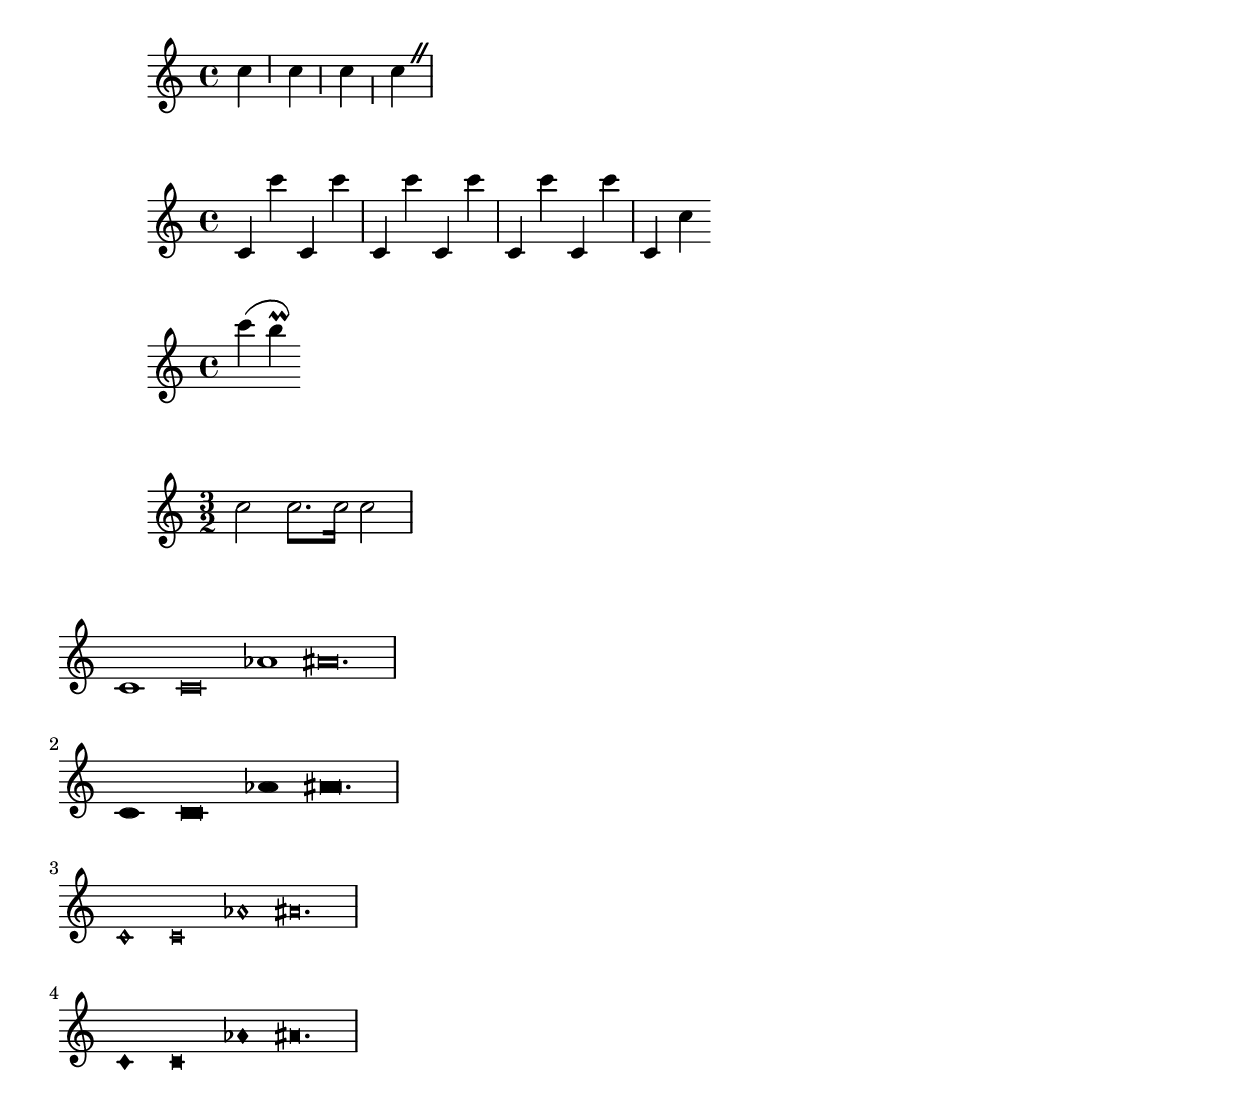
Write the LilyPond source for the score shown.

\version "2.15.20"
%% Custom bar lines
\defineBarLine "!!:" #'("" "!!:" "!! ")
\defineBarLine ".!:" #'("|" ".!:" ".! ")
\defineBarLine "|!:" #'("|" "|!:" "|! ")
\defineBarLine "!:" #'("" "!:" "! ")
\defineBarLine ":!." #'(":!." "" " !.")
\defineBarLine ":!|" #'(":!|" "" " !|")
\defineBarLine ":||:" #'(":||:" "" " || ")
\defineBarLine "|;|" #'("|;|" "" "| |")
\defineBarLine " .|:" #'("" ".|:" ".| ")
\defineBarLine "|.|:" #'("|." ".|:" "|.| ")
\defineBarLine "||.!:" #'("||" ".!:" ".! ")
\defineBarLine "||.|:" #'("||" ".|:" ".| ")

%% Breathing signs from Hippolyte et Aricie
cesure = {
  \once\override BreathingSign #'text = \markup \fontsize #2 "|"
  \once\override BreathingSign #'Y-offset = #0
  \breathe
}
cesureCenter = {
  \once\override BreathingSign #'text = \markup \fontsize #2 "|"
  \once\override BreathingSign #'Y-offset = #-1
  \breathe
}
cesureDown = {
  \once\override BreathingSign #'text = \markup \fontsize #2 "|"
  \once\override BreathingSign #'Y-offset = #-2
  \breathe
}

cesureInstr = {
  \once\override BreathingSign #'text = \markup \musicglyph #"scripts.caesura.straight"
  \breathe
}

cesureInstrCenter = {
  \once\override BreathingSign #'text = \markup \musicglyph #"scripts.caesura.straight"
  \once\override BreathingSign #'Y-offset = #-1
  \breathe
}
cesureInstrDown = {
  \once\override BreathingSign #'text = \markup \musicglyph #"scripts.caesura.straight"
  \once\override BreathingSign #'Y-offset = #-2
  \breathe
}

dotSign=\markup\vcenter "╸"

%% New baroque scripts (Charpentier, Rameau...)
#(define-public baroque-script-alist
   (append!
    `(("accinv"
         ; accent inversé
         (script-stencil
          . (markup . ,#{ \markup\rotate#180 \musicglyph#"scripts.sforzato" #}))
         (padding . 0.20)
         (avoid-slur . around)
         (direction . ,UP))
      ("t"
       (script-stencil
        . (markup . ,(markup #:center-align #:sans #:fontsize -2 #:bold "t")))
       (padding . 0.20)
       (avoid-slur . around)
       (direction . ,UP))
      ("trillSharp"
       (script-stencil
        . (markup . , #{ \markup\center-align\concat\vcenter {
                           \smaller\smaller\sharp
                           \musicglyph #"scripts.stopped" } #}))
       (padding . 0.20)
       (avoid-slur . around)
       (direction . ,UP))
      ("trillNatural"
       (script-stencil
        . (markup . , #{ \markup\center-align\concat\vcenter {
                           \smaller\smaller\natural
                           \musicglyph #"scripts.stopped" } #}))
       (padding . 0.20)
       (avoid-slur . around)
       (direction . ,UP))
      ("trillSug"
       (script-stencil
        . (markup . , #{ \markup\center-align\concat {
     \smaller\smaller\musicglyph #"accidentals.leftparen"
     \musicglyph #"scripts.stopped"
     \translate #'(-0.6 . 0) \smaller\smaller\musicglyph #"accidentals.rightparen"
   } #}))
       (padding . 0.20)
       (avoid-slur . around)
       (direction . ,UP))
      ("prallSug"
       (script-stencil
        . (markup . , #{ \markup\center-align\concat {
     \smaller\smaller\musicglyph #"accidentals.leftparen"
     \musicglyph #"scripts.prall"
     \translate #'(-0.6 . 0) \smaller\smaller\musicglyph #"accidentals.rightparen"
   } #}))
       (padding . 0.20)
       (avoid-slur . around)
       (direction . ,UP))
      ("arcTrill" ; + with an arc above (like a formata with a + signe instead of dot)
       (script-stencil . (markup . , #{
     \markup\rotate#-90 \concat {
       \musicglyph#"accidentals.leftparen"
       \musicglyph#"scripts.stopped"
     }#}))
       (padding . 0.20)
       (avoid-slur . around)
       (direction . ,UP))
      ("arcPrall"
       (script-stencil . (markup . , #{
     \markup\rotate#-90 \concat {
       \musicglyph#"accidentals.leftparen"
       \rotate#90 \musicglyph#"scripts.prall"
     }#}))
       (padding . 0.20)
       (avoid-slur . around)
       (direction . ,UP))
      ("arcDot"
       (script-stencil . (markup . , #{
     \markup\rotate#-90 \concat {
       \musicglyph#"accidentals.leftparen"
       \musicglyph#"scripts.staccato"
     }#}))
       (padding . 0.40)
       (avoid-slur . around)
       (direction . ,UP))
      ("arcArc"
       (script-stencil
        . (markup
           . , #{
     \markup\combine\combine
     \translate #'(0 . 1) \musicglyph #"scripts.ufermata"
     \with-color #white \translate #'(0 . 1.2) \draw-circle #0.4 #0 ##t
     \combine
     \smaller\smaller\translate #'(0 . 0) \musicglyph #"scripts.ufermata"
     \with-color #white \translate #'(0 . 0.2) \draw-circle #0.4 #0 ##t
     #}))
       (padding . 0.40)
       (avoid-slur . around)
       (direction . ,UP))
      ("arcArcDot"
       (script-stencil
        . (markup
           . , #{
     \markup\combine\combine
     \translate #'(0 . 1) \musicglyph #"scripts.ufermata"
     \with-color #white \translate #'(0 . 1.2) \draw-circle #0.4 #0 ##t
     \smaller\smaller \translate #'(0 . 0) \musicglyph #"scripts.ufermata"
     #}))
       (padding . 0.40)
       (avoid-slur . around)
       (direction . ,UP))
      ("dotDot"
       (script-stencil
        . (markup . ,(markup #:center-align #:line (#:musicglyph "period" #:musicglyph "period"))))
       (padding . 0.20)
       (avoid-slur . around)
       (direction . ,UP))

       ("dotFour"
        (script-stencil
         . (markup . ,#{\markup\center-align {
                   \musicglyph#"scripts.staccato"
                   \musicglyph#"scripts.staccato"
                   \musicglyph#"scripts.staccato"
                   \musicglyph#"scripts.staccato" }#}))
        (padding . 0.20)
        (avoid-slur . around)
        (direction . ,DOWN))

       ("dotFourLig"
        (script-stencil
         . (markup . ,#{ \markup\rotate#-90 \concat {
       \musicglyph#"accidentals.leftparen"
       \rotate#90 \center-align\override #'(word-space . 0.1) \line {
         \musicglyph#"scripts.staccato"
         \musicglyph#"scripts.staccato"
         \musicglyph#"scripts.staccato"
         \musicglyph#"scripts.staccato"
         }
       }#}))
        (padding . 0.40)
        (avoid-slur . around)
        (direction . ,UP))
       ("dotFourLigDown"
        (script-stencil
         . (markup . ,#{ \markup\rotate#90 \concat {
       \musicglyph#"accidentals.leftparen"
       \rotate#90 \center-align\override #'(word-space . 0.1) \line {
         \musicglyph#"scripts.staccato"
         \musicglyph#"scripts.staccato"
         \musicglyph#"scripts.staccato"
         \musicglyph#"scripts.staccato"
         }
       }#}))
        (padding . 0.40)
        (avoid-slur . around)
        (direction . ,DOWN))
       ("prallLig"
        (script-stencil
         . (markup . ,#{ \markup\rotate#-90 \concat {
                   \larger\musicglyph#"accidentals.leftparen"
                   \rotate#90 \center-align \musicglyph#"scripts.prallprall" }#}))
        (padding . 0.40)
        (avoid-slur . around)
        (direction . ,UP))

       ("dotEight"
        (script-stencil
         . (markup . ,#{\markup\center-align {
                   \musicglyph#"scripts.staccato"
                   \musicglyph#"scripts.staccato"
                   \musicglyph#"scripts.staccato"
                   \musicglyph#"scripts.staccato"
                   \musicglyph#"scripts.staccato"
                   \musicglyph#"scripts.staccato"
                   \musicglyph#"scripts.staccato"
                   \musicglyph#"scripts.staccato" }#}))
        (padding . 0.20)
        (avoid-slur . around)
        (direction . ,DOWN))      
       
       ("dotPrall"
        ; Articulation used Charpentier: a dot, followed by a prall sign
        (script-stencil . (markup . , #{
     \markup\concat\vcenter { "╸" \musicglyph#"scripts.prall" }#}))
       (padding . 0.20)
       (avoid-slur . around)
       (direction . ,UP))
      ("dotDoublePrallDoublePrall"
        (script-stencil . (markup . , #{
     \markup\override #'(baseline-skip . 0) \column {
       \concat\vcenter { "╸" \musicglyph#"scripts.prallprall" }
       \concat\vcenter { \transparent "╸" \musicglyph#"scripts.prallprall" }
     }#}))
       (padding . 0.20)
       (avoid-slur . around)
       (direction . ,UP))
      ("doublePrall"
       (script-stencil
        . (markup . ,(markup #:override '(baseline-skip . 0)
                             #:center-align #:column (#:musicglyph "scripts.prall"
                                                      #:musicglyph "scripts.prall"))))
       (padding . 0.20)
       (avoid-slur . around)
       (direction . ,UP))
      )
    default-script-alist))

#(define (baroque-script-interface::print grob)
   (let ((script-stencil (ly:grob-property grob 'script-stencil)))
     (cond ((and (pair? script-stencil)
                 (eqv? 'markup (car script-stencil)))
            (set! (ly:grob-property grob 'font-encoding) 'latin1)
            (grob-interpret-markup grob (cdr script-stencil)))
           (else
            (ly:script-interface::print grob)))))

\layout {
  \context {
    \Score
    scriptDefinitions = #baroque-script-alist
  }
  \context {
    \Voice
    \override Script #'stencil = #baroque-script-interface::print
  }
}
accinv = #(make-articulation "accinv")
trill = #(make-articulation "stopped")
trillSharp = #(make-articulation "trillSharp")
trillNatural = #(make-articulation "trillNatural")
tr = #(make-articulation "t")
trillSug = #(make-articulation "trillSug")
prallSug = #(make-articulation "prallSug")
arcTrill = #(make-articulation "arcTrill")
arcPrall = #(make-articulation "arcPrall")
arcDot = #(make-articulation "arcDot")
arcArc = #(make-articulation "arcArc")
arcArcDot = #(make-articulation "arcArcDot")
dotDot = #(make-articulation "dotDot")
dotFour = #(make-articulation "dotFour")
dotFourLig = #(make-articulation "dotFourLig")
dotFourLigDown = #(make-articulation "dotFourLigDown")
dotEight = #(make-articulation "dotEight")
dotPrall = #(make-articulation "dotPrall")
dotDoublePrallDoublePrall = #(make-articulation "dotDoublePrallDoublePrall")
doublePrall = #(make-articulation "doublePrall")
prallLig = #(make-articulation "prallLig")

\layout {
  \context {
    \Voice
    \name "Voice"
    \override Script #'avoid-slur = #'outside
  }
  \context {
    \CueVoice
    \name "CueVoice"
    \override Script #'avoid-slur = #'outside
  }
}

%% A slur and a prall, both joined on their right ends
slurPrall = {
  \once\override Slur #'direction = #UP
  \once\override Slur #'text = \markup\musicglyph #"scripts.prall"
  \once\override Slur #'stencil =
  #(lambda (grob)
     (let* ((slur-stencil (ly:slur::print grob))
            (coords (ly:slur::calc-control-points grob))
            (X-ext (ly:stencil-extent slur-stencil X))
            (Y-ext (ly:stencil-extent slur-stencil Y))
            (text-stencil (ly:text-interface::print grob))
            (text-width (interval-length (ly:stencil-extent text-stencil X)))
            (prall-stencil (ly:stencil-translate
                            (ly:stencil-aligned-to text-stencil X LEFT)
                            (cons (- (cdr X-ext) text-width 0.17)
                                  (+ (if (< (cdr (list-ref coords 3)) 2.8)
                                         (- 2.8 (cdr (list-ref coords 3)))
                                         0.5)
                                     (- (cdr (list-ref coords 3)) 0.15)))))
            (combo-stencil (ly:stencil-add slur-stencil prall-stencil)))
       (ly:stencil-translate combo-stencil (cons 0 0))))
  \once\override Slur #'control-points =
  #(lambda (grob)
     (let* ((coords (ly:slur::calc-control-points grob))
            (point-0 (list-ref coords 0))
            (point-1 (list-ref coords 1))
            (point-2 (list-ref coords 2))
            (point-3 (list-ref coords 3))
            (text-stencil (ly:text-interface::print grob))
            (text-width (interval-length (ly:stencil-extent text-stencil X))))
       (set-cdr! point-1 (+ (cdr point-1) 1))
       (set-car! point-2 (+ (car point-2) (/ text-width 1.0)))
       (set-car! point-3 (+ (car point-3) 0.34 (/ text-width 2.0)))
       (set-cdr! point-3 (if (< (cdr point-3) 2.8)
                             2.8
                             (+ 0.5 (cdr point-3))))
       (set-cdr! point-2 (+ (cdr point-3) 2.0))
       coords))
}

%% Charpentier
%% For quarter note with eighth note flag and half note note head (in e.g. 3/2)
#(define-public (calc-white-note-head-glyph grob)
   (let ((style (ly:grob-property grob 'style))
         (duration-log (min 1 (ly:grob-property grob 'duration-log))))
     (select-head-glyph style duration-log)))

whiteNoteHeadsOn = {
  \override Staff.NoteHead #'style = #'baroque
  \override Staff.NoteHead #'glyph-name = #calc-white-note-head-glyph
}
whiteNoteHeadsOff = {
  \revert Staff.NoteHead #'style
  \revert Staff.NoteHead #'glyph-name
}

%% Black notation, for breve and whole notes
#(define-public (ly:note-head::print-black grob)
   (let ((head-style (ly:grob-property grob 'style)))
     (case head-style
       ((baroque default)
        (let* ((head-stencil (ly:note-head::print grob))
               (duration (ly:grob-property grob 'duration-log))
               (glyph-name (format #f "noteheads.s~a"
                                   (ly:grob-property grob 'glyph-name)))
               (glyph (grob-interpret-markup
                       grob
                       (make-musicglyph-markup glyph-name))))
          (ly:stencil-add
           (ly:stencil-translate
            (ly:stencil-aligned-to
             (stencil-with-color
              (if (>= duration 0)
                  ;; oval for whole note
                  (make-oval-stencil
                   (* 0.9 (/ (interval-length (ly:stencil-extent glyph X)) 2))
                   (* 1.1 (/ (interval-length (ly:stencil-extent glyph Y)) 2))
                   0 #t)
                  ;; rectangle for breve
                  (make-filled-box-stencil (ly:stencil-extent glyph X)
                                           (ly:stencil-extent glyph Y)))
              black)
             X CENTER)
            (cons (/ (interval-length (ly:stencil-extent head-stencil X)) 2)
                  0))
           head-stencil)))
       ((petrucci)
        (set! (ly:grob-property grob 'style) 'blackpetrucci)
        (ly:note-head::print grob))
       (else
        (ly:note-head::print grob)))))

blackNotation =
#(define-music-function (parser location music) (ly:music?)
   #{ \override NoteHead #'stencil = #ly:note-head::print-black
      \override NoteHead #'Y-extent =
      #(ly:make-unpure-pure-container
        ly:grob::stencil-height
        (lambda (grob b e) (ly:grob::stencil-height grob)))
      $music
      \revert NoteHead #'stencil #})

ficta = { \once\set suggestAccidentals = ##t }

%% Nuances
tresdoux =
#(make-music 'TextScriptEvent
             'text (markup #:whiteout #:italic #:general-align X -0.75
                           "tres doux"))
tresdouxSug =
#(make-music 'TextScriptEvent
             'text (markup #:whiteout #:italic #:general-align X -0.75
                           "[tres doux]"))

doux =
#(make-music 'TextScriptEvent
             'text (markup #:whiteout #:italic #:general-align X -0.5 "doux"))
douxSug =
#(make-music 'TextScriptEvent
             'text (markup #:whiteout #:italic #:general-align X -0.5 "[doux]"))

ademi =
#(make-music 'TextScriptEvent
             'text (markup #:whiteout #:italic #:general-align X -0.75
                           "a demi"))
ademiSug =
#(make-music 'TextScriptEvent
             'text (markup #:whiteout #:italic #:general-align X -0.75
                           "[a demi]"))

enadoucissant =
#(make-music 'TextScriptEvent
             'text (markup #:whiteout #:italic #:general-align X -0.9
                           "en adoucissant"))
enadoucissantSug =
#(make-music 'TextScriptEvent
             'text (markup #:whiteout #:italic #:general-align X -0.9
                           "[en adoucissant]"))

plusdoux =
#(make-music 'TextScriptEvent
             'text (markup #:whiteout #:italic #:general-align X -0.75
                           "plus doux"))
moinsdoux =
#(make-music 'TextScriptEvent
             'text (markup #:whiteout #:italic #:general-align X -0.75
                           "moins doux"))
moinsdouxSug =
#(make-music 'TextScriptEvent
             'text (markup #:whiteout #:italic #:general-align X -0.75
                           "[moins doux]"))

moinsfort =
#(make-music 'TextScriptEvent
             'text (markup #:whiteout #:italic #:general-align X -0.75
                           "moins fort"))
moinsfortSug =
#(make-music 'TextScriptEvent
             'text (markup #:whiteout #:italic #:general-align X -0.75
                           "[moins fort]"))

unpeufort =
#(make-music 'TextScriptEvent
             'text (markup #:whiteout #:italic #:general-align X -0.75
                           "un peu fort"))

plusfort =
#(make-music 'TextScriptEvent
             'text (markup #:whiteout #:italic #:general-align X -0.75
                           "plus fort"))
plusfortSug =
#(make-music 'TextScriptEvent
             'text (markup #:whiteout #:italic #:general-align X -0.75
                           "[plus fort]"))

fort =
#(make-music 'TextScriptEvent
             'text (markup #:whiteout #:italic #:general-align X -0.5 "fort"))
fortSug =
#(make-music 'TextScriptEvent
             'text (markup #:whiteout #:italic #:general-align X -0.5 "[fort]"))

tresfort =
#(make-music 'TextScriptEvent
             'text (markup #:whiteout #:italic #:general-align X -0.75
                           "tres fort"))
tresfortSug =
#(make-music 'TextScriptEvent
             'text (markup #:whiteout #:italic #:general-align X -0.75
                           "[tres fort]"))

pocof =
#(make-music 'TextScriptEvent
             'text #{ \markup\whiteout\line { \italic poco \dynamic f } #})

viste =
#(make-music
  'TextScriptEvent
  'text #{\markup\whiteout\italic\general-align #X #-0.5 viste #})


{
  c'' \cesure c'' \cesureCenter c'' \cesureDown c'' \cesureInstr
}

{
  c'\tr c'''\tr
  c'\arcTrill c'''\arcTrill
  c'\arcDot c'''\arcDot
  c'\dotDot c'''\dotDot
  c'\dotPrall c'''\dotPrall
  c'\dotDoublePrallDoublePrall c'''\dotDoublePrallDoublePrall
  c'\doublePrall c''\doublePrall
}

{
  \slurPrall c'''( b'')
}

{
  \time 3/2
  \whiteNoteHeadsOn
  c''2 c''8.*2 c''16*2 c''2
}

%% Black notation
testPattern = { c'1 c'\breve aes'1 ais'\breve.*2/3 \break }
\score {
  {
    \time 6/1
    \override NoteHead #'style = #'baroque
    \testPattern \blackNotation\testPattern
    \override NoteHead #'style = #'petrucci
    \testPattern \blackNotation\testPattern
  }
  \layout {
    indent = 0 ragged-right = ##t
    \context { \Staff \remove "Time_signature_engraver" }
  }
}
